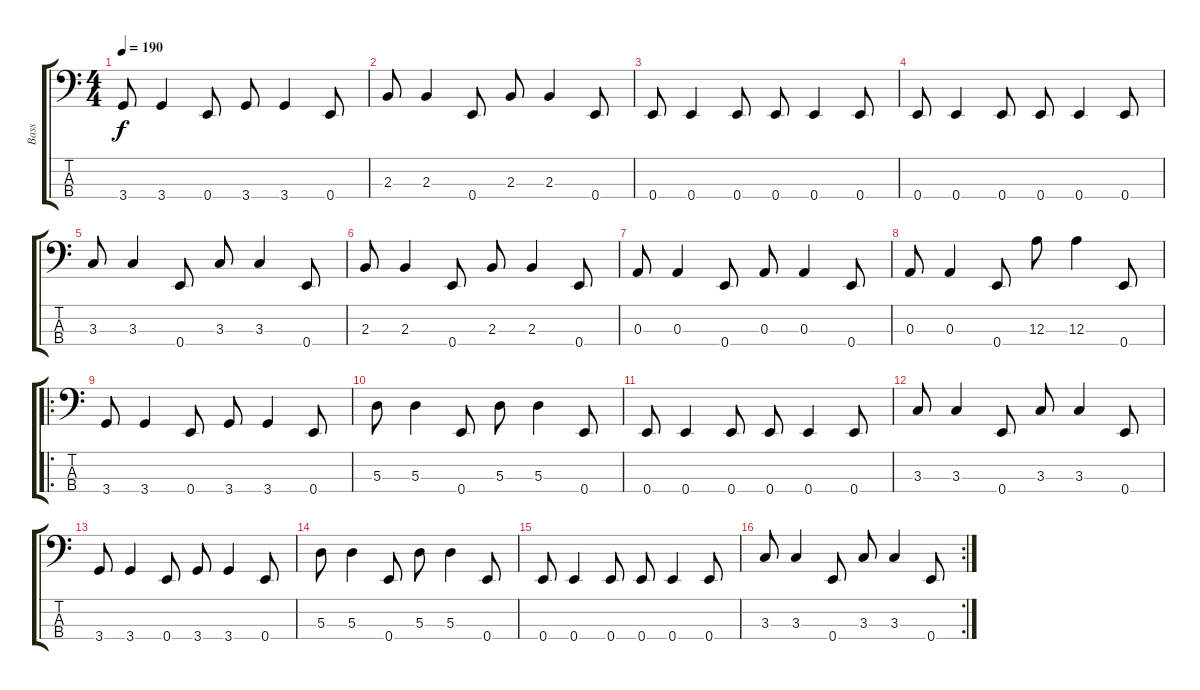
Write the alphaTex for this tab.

\track ("Bass" "Bass") {instrument slapbass2}
\staff {score tabs}
\tuning (G2 D2 A1 E1) {hide}
\ts (4 4)
\tempo 190
\clef f4
\ks c
3.4.8{dy f instrument slapbass2} 3.4.4 0.4.8 3.4.8 3.4.4 0.4.8 |
2.3.8 2.3.4 0.4.8 2.3.8 2.3.4 0.4.8 |
0.4.8 0.4.4 0.4.8 0.4.8 0.4.4 0.4.8 |
0.4.8 0.4.4 0.4.8 0.4.8 0.4.4 0.4.8 |
3.3.8 3.3.4 0.4.8 3.3.8 3.3.4 0.4.8 |
2.3.8 2.3.4 0.4.8 2.3.8 2.3.4 0.4.8 |
0.3.8 0.3.4 0.4.8 0.3.8 0.3.4 0.4.8 |
0.3.8 0.3.4 0.4.8 12.3.8 12.3.4 0.4.8 |
\ro
3.4.8 3.4.4 0.4.8 3.4.8 3.4.4 0.4.8 |
5.3.8 5.3.4 0.4.8 5.3.8 5.3.4 0.4.8 |
0.4.8 0.4.4 0.4.8 0.4.8 0.4.4 0.4.8 |
3.3.8 3.3.4 0.4.8 3.3.8 3.3.4 0.4.8 |
3.4.8 3.4.4 0.4.8 3.4.8 3.4.4 0.4.8 |
5.3.8 5.3.4 0.4.8 5.3.8 5.3.4 0.4.8 |
0.4.8 0.4.4 0.4.8 0.4.8 0.4.4 0.4.8 |
\rc 2
3.3.8 3.3.4 0.4.8 3.3.8 3.3.4 0.4.8
